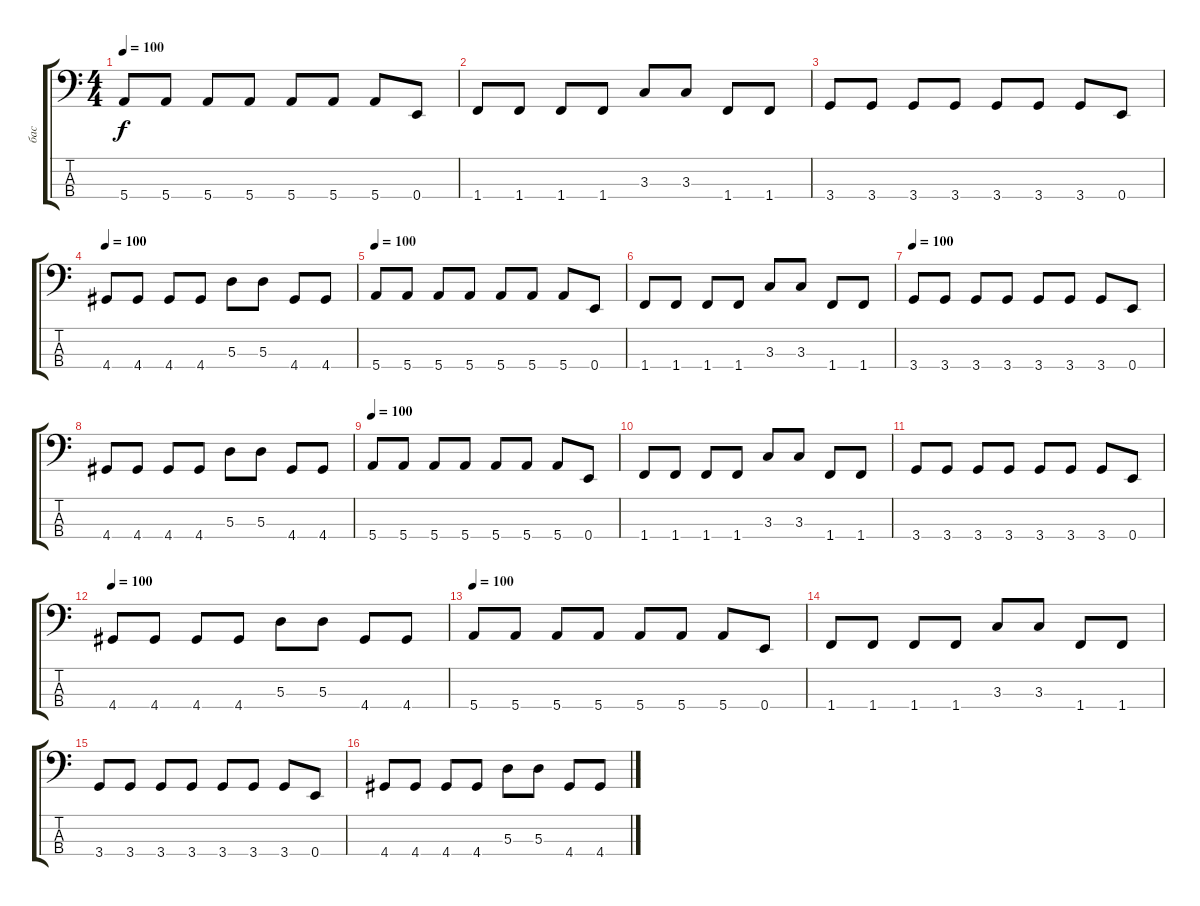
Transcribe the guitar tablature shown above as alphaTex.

\track ("бас" "бас") {instrument electricbassfinger}
\staff {score tabs}
\tuning (G2 D2 A1 E1) {hide}
\ts (4 4)
\tempo 100
\clef f4
\ks c
5.4.8{dy f} 5.4.8 5.4.8 5.4.8 5.4.8 5.4.8 5.4.8 0.4.8 |
1.4.8 1.4.8 1.4.8 1.4.8 3.3.8 3.3.8 1.4.8 1.4.8 |
3.4.8 3.4.8 3.4.8 3.4.8 3.4.8 3.4.8 3.4.8 0.4.8 |
\tempo 100
4.4.8 4.4.8 4.4.8 4.4.8 5.3.8 5.3.8 4.4.8 4.4.8 |
\tempo 100
5.4.8 5.4.8 5.4.8 5.4.8 5.4.8 5.4.8 5.4.8 0.4.8 |
1.4.8 1.4.8 1.4.8 1.4.8 3.3.8 3.3.8 1.4.8 1.4.8 |
\tempo 100
3.4.8 3.4.8 3.4.8 3.4.8 3.4.8 3.4.8 3.4.8 0.4.8 |
4.4.8 4.4.8 4.4.8 4.4.8 5.3.8 5.3.8 4.4.8 4.4.8 |
\tempo 100
5.4.8 5.4.8 5.4.8 5.4.8 5.4.8 5.4.8 5.4.8 0.4.8 |
1.4.8 1.4.8 1.4.8 1.4.8 3.3.8 3.3.8 1.4.8 1.4.8 |
3.4.8 3.4.8 3.4.8 3.4.8 3.4.8 3.4.8 3.4.8 0.4.8 |
\tempo 100
4.4.8 4.4.8 4.4.8 4.4.8 5.3.8 5.3.8 4.4.8 4.4.8 |
\tempo 100
5.4.8 5.4.8 5.4.8 5.4.8 5.4.8 5.4.8 5.4.8 0.4.8 |
1.4.8 1.4.8 1.4.8 1.4.8 3.3.8 3.3.8 1.4.8 1.4.8 |
3.4.8 3.4.8 3.4.8 3.4.8 3.4.8 3.4.8 3.4.8 0.4.8 |
4.4.8 4.4.8 4.4.8 4.4.8 5.3.8 5.3.8 4.4.8 4.4.8
